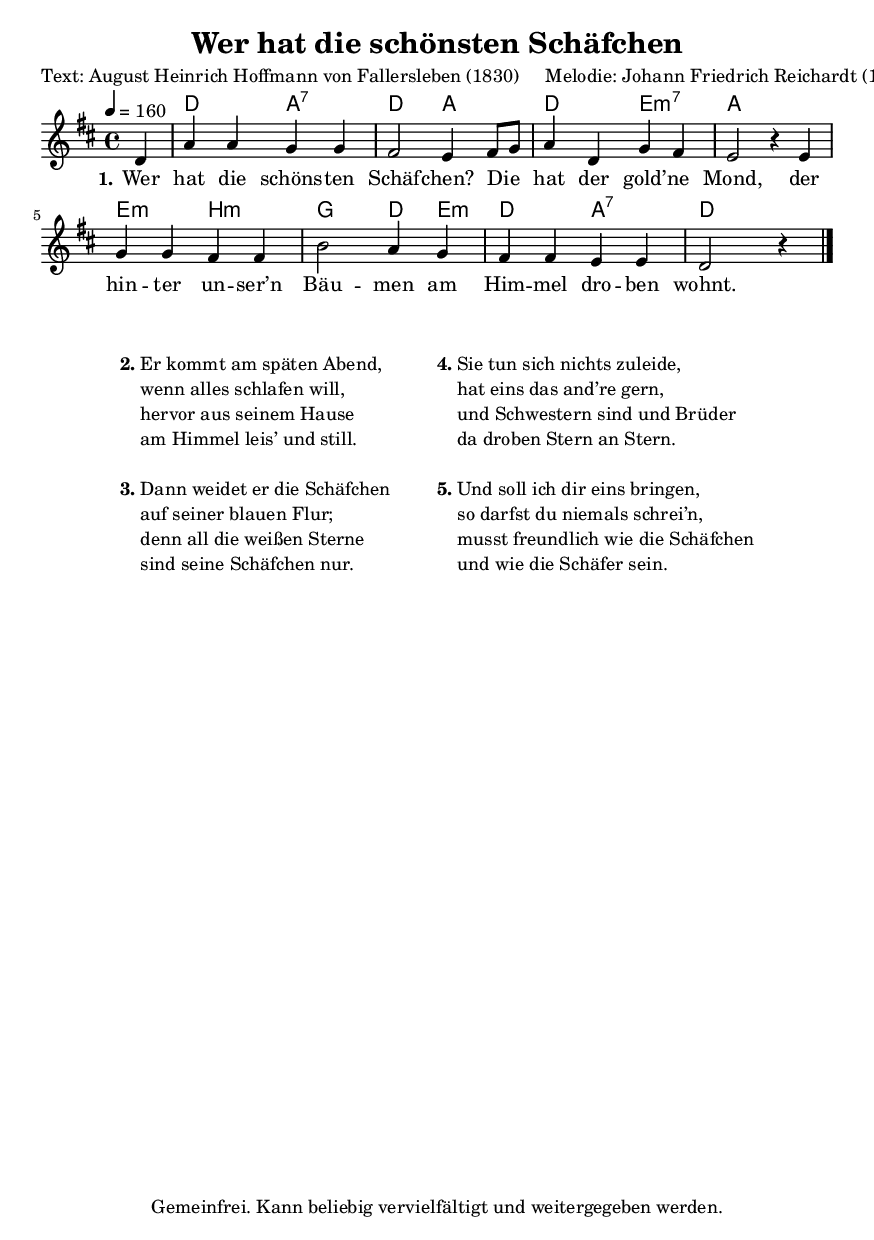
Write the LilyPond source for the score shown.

\include "deutsch.ly"
\include "default.ly"

\version "2.12.3"
\header {
  title = "Wer hat die schönsten Schäfchen"
  composer = "Melodie: Johann Friedrich Reichardt (1790)"
  poet = "Text: August Heinrich Hoffmann von Fallersleben (1830)"

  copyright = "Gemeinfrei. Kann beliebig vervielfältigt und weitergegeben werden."
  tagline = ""
id="a7348f73d9751937317d4a8a7262d26eec2233e4"
}

#(set-global-staff-size 16)

global = {
  \time 4/4
  \key c \major % für transpose
  \tempo 4 = 160
  \partial 4
  \autoBeamOff \dynamicUp
}

meta = {
  s1*8 \bar "|."
}

akkorde = \chordmode {
  s4
  c2: g:7 c: g: c: d:m7 g: s
  d:m a:m f: c4: d:m c2: g:7 c
}

melodie = \relative c' {
  c4 | g' g f f | e2 d4 e8[ f] | g4 c, f e | d2 r4
  d4 | f f e e | a2 g4 f | e e d d | c2 r4
}

textA = \lyricmode {
  \set stanza = "1."
  Wer hat die schöns -- ten Schäf -- chen?
  Die hat der gold’ -- ne Mond,
  der hin -- ter un -- ser’n Bäu -- men
  am Him -- mel dro -- ben wohnt.
}

\score {
  \transpose c d <<
    \new ChordNames {
      \germanChords \akkorde
    }
    \new Staff <<
      \new Voice { \meta }
      \new Voice = "mel" { \global \melodie }
    >>
    \new Lyrics \lyricsto "mel" { \textA }
    %\new Lyrics \lyricsto "mel" { \textB }
  >>
  \layout {
    indent = 0
  }
  \midi {}
}

\markup {
  \fill-line {
    \hspace #0.1 % Spalte vom linken Rand wegbewegen
    % Kann entfernt werden, wenn wenig Platz auf der Seite ist
    \column {
%                       \line { " " }
      \line { " " }
      \line {
        \column{
          \line {
            \bold "2."
            \column {
              "Er kommt am späten Abend,"
              "wenn alles schlafen will,"
              "hervor aus seinem Hause"
              "am Himmel leis’ und still."
            }
          }
          \line { " " }
          \hspace #0.1 % Vertikaler Abstand zwischen Strophen
          \line {
            \bold "3."
            \column {
              "Dann weidet er die Schäfchen"
              "auf seiner blauen Flur;"
              "denn all die weißen Sterne"
              "sind seine Schäfchen nur. "
            }
          }
        }
        \hspace #5 %Horizontaler Abstand zwischen den Strophenspalten
        \column{
          \line {
            \bold "4."
            \column {
              "Sie tun sich nichts zuleide," 
              "hat eins das and’re gern," 
              "und Schwestern sind und Brüder" 
              "da droben Stern an Stern." 
            }
          }
          \line { " " }
          \hspace #0.1 % Vertikaler Abstand zwischen Strophen
          \line {
            \bold "5."
            \column {
              "Und soll ich dir eins bringen," 
              "so darfst du niemals schrei’n," 
              "musst freundlich wie die Schäfchen" 
              "und wie die Schäfer sein."
            }
          }
        }
      }
    }
    \hspace #0.1 % zusätzlichen Platz für den rechten Rand
  % kann entfernt werden, wenn wenig Platz auf der Seite ist
  }
}

 % some settings % vim: sw=2 et
